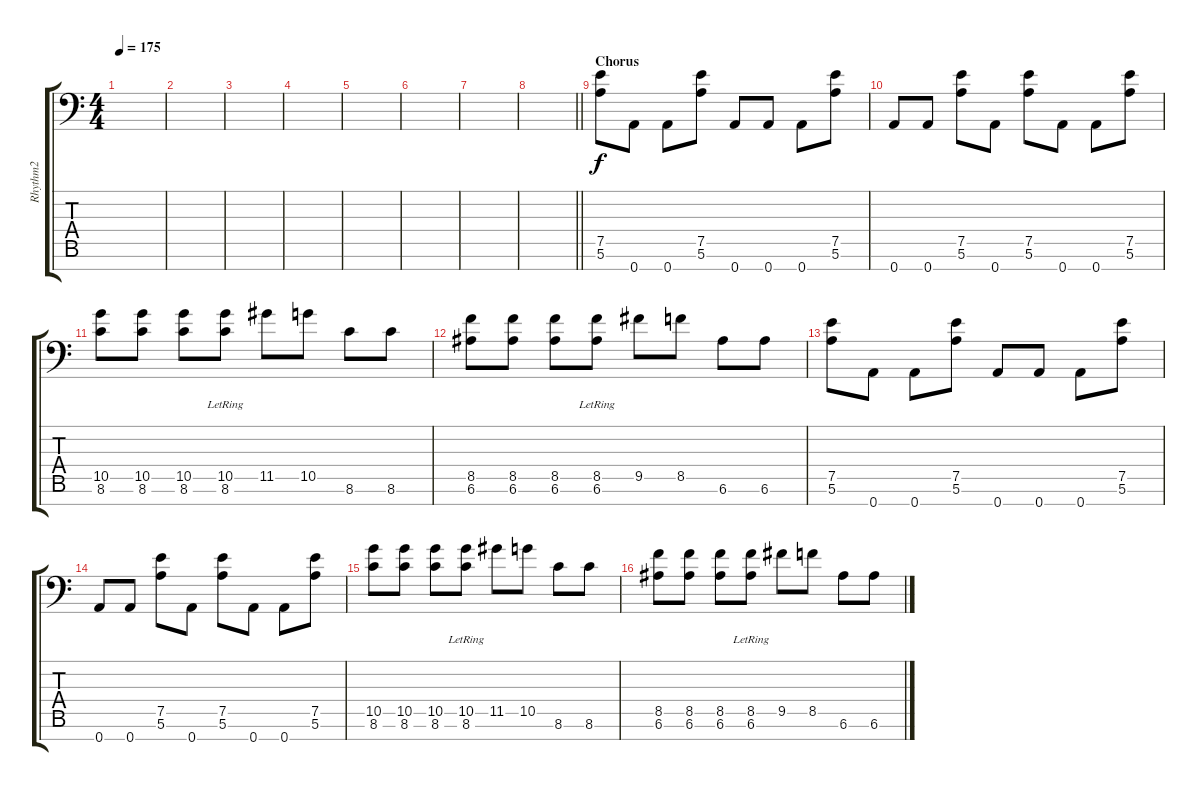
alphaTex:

\track ("Rhythm2" "Rhythm2") {instrument overdrivenguitar}
\staff {score tabs}
\tuning (E4 B3 G3 D3 A2 E2 A1) {hide}
\ts (4 4)
\tempo 175
\clef f4
\ks c
|
|
|
|
|
|
|
\barLineRight lightlight
|
\section ("" "Chorus")
(7.5 5.6).8 0.7.8 0.7.8 (7.5 5.6).8 0.7.8 0.7.8 0.7.8 (7.5 5.6).8 |
0.7.8 0.7.8 (7.5 5.6).8 0.7.8 (7.5 5.6).8 0.7.8 0.7.8 (7.5 5.6).8 |
(10.5 8.6).8 (10.5 8.6).8 (10.5 8.6).8 (10.5 8.6{lr}).8 11.5.8 10.5.8 8.6.8 8.6.8 |
(8.5 6.6).8 (8.5 6.6).8 (8.5 6.6).8 (8.5 6.6{lr}).8 9.5.8 8.5.8 6.6.8 6.6.8 |
(7.5 5.6).8 0.7.8 0.7.8 (7.5 5.6).8 0.7.8 0.7.8 0.7.8 (7.5 5.6).8 |
0.7.8 0.7.8 (7.5 5.6).8 0.7.8 (7.5 5.6).8 0.7.8 0.7.8 (7.5 5.6).8 |
(10.5 8.6).8 (10.5 8.6).8 (10.5 8.6).8 (10.5 8.6{lr}).8 11.5.8 10.5.8 8.6.8 8.6.8 |
(8.5 6.6).8 (8.5 6.6).8 (8.5 6.6).8 (8.5 6.6{lr}).8 9.5.8 8.5.8 6.6.8 6.6.8
